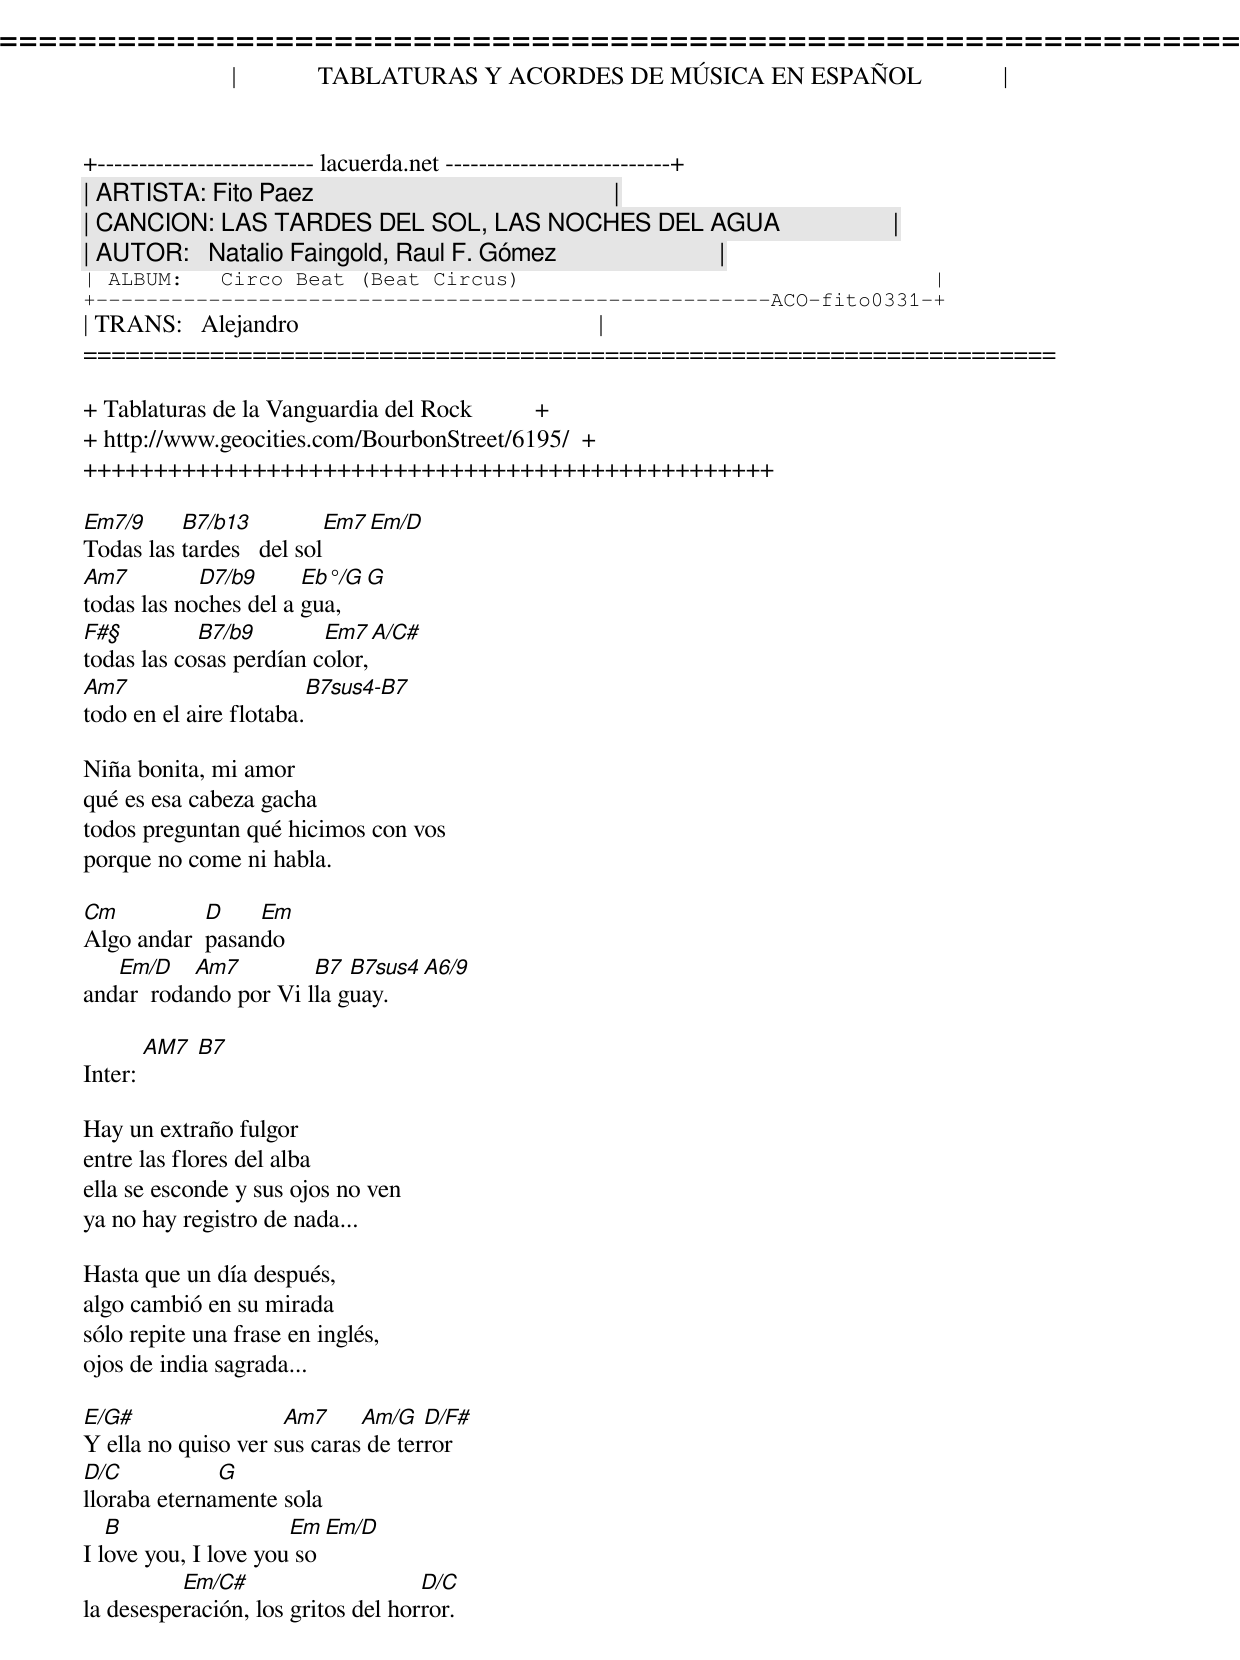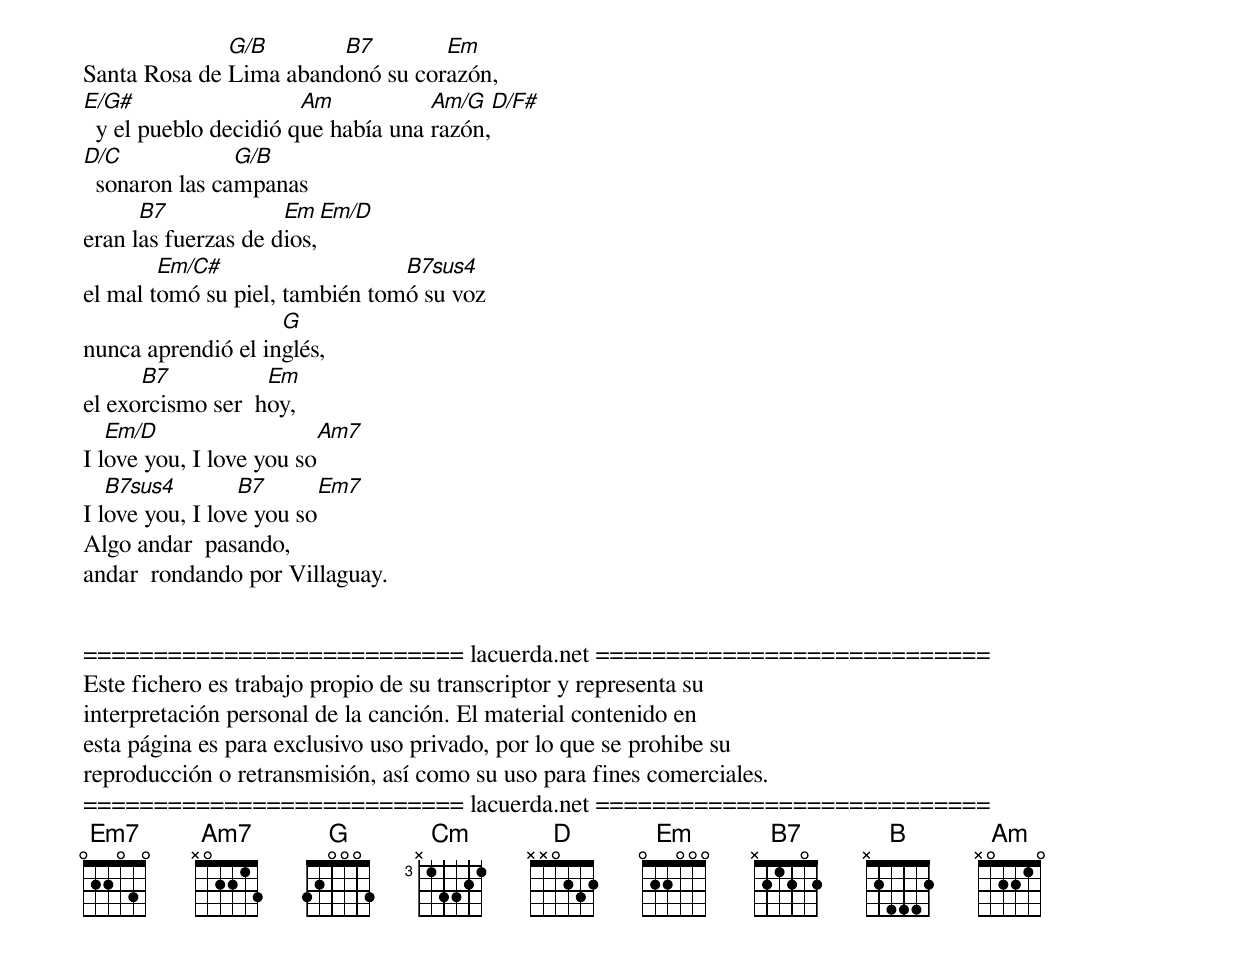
=====================================================================
|             TABLATURAS Y ACORDES DE MÚSICA EN ESPAÑOL             |
+-------------------------- lacuerda.net ---------------------------+
| ARTISTA: Fito Paez                                                |
| CANCION: LAS TARDES DEL SOL, LAS NOCHES DEL AGUA                  |
| AUTOR:   Natalio Faingold, Raul F. Gómez                          |
| ALBUM:   Circo Beat (Beat Circus)                                 |
+------------------------------------------------------ACO-fito0331-+
| TRANS:   Alejandro                                                |
=====================================================================

+ Tablaturas de la Vanguardia del Rock          +
+ http://www.geocities.com/BourbonStreet/6195/  +
+++++++++++++++++++++++++++++++++++++++++++++++++

Em7/9     B7/b13           Em7  Em/D
Todas las tardes   del sol
Am7         D7/b9      Eb°/G  G
todas las noches del a gua,
F#§         B7/b9        Em7    A/C#
todas las cosas perdían color,
Am7                     B7sus4-B7
todo en el aire flotaba.

Niña bonita, mi amor
qué es esa cabeza gacha
todos preguntan qué hicimos con vos
porque no come ni habla.

Cm          D    Em
Algo andar  pasando
   Em/D    Am7         B7  B7sus4  A6/9
andar  rodando por Vi lla guay.

Inter: [AM7  B7]

Hay un extraño fulgor
entre las flores del alba
ella se esconde y sus ojos no ven
ya no hay registro de nada...

Hasta que un día después,
algo cambió en su mirada
sólo repite una frase en inglés,
ojos de india sagrada...

E/G#                 Am7     Am/G   D/F#
Y ella no quiso ver sus caras de terror
D/C           G
lloraba eternamente sola
   B                  Em   Em/D
I love you, I love you so
          Em/C#                     D/C
la desesperación, los gritos del horror.
              G/B       B7        Em
Santa Rosa de Lima abandonó su corazón,
E/G#                   Am           Am/G   D/F#
  y el pueblo decidió que había una razón,
D/C             G/B
  sonaron las campanas
      B7             Em  Em/D
eran las fuerzas de dios,
        Em/C#                   B7sus4
el mal tomó su piel, también tomó su voz
                    G
nunca aprendió el inglés,
      B7           Em
el exorcismo ser  hoy,
   Em/D                  Am7
I love you, I love you so
   B7sus4        B7      Em7
I love you, I love you so
Algo andar  pasando,
andar  rondando por Villaguay.


=========================== lacuerda.net ============================
Este fichero es trabajo propio de su transcriptor y representa su
interpretación personal de la canción. El material contenido en
esta página es para exclusivo uso privado, por lo que se prohibe su
reproducción o retransmisión, así como su uso para fines comerciales.
=========================== lacuerda.net ============================
